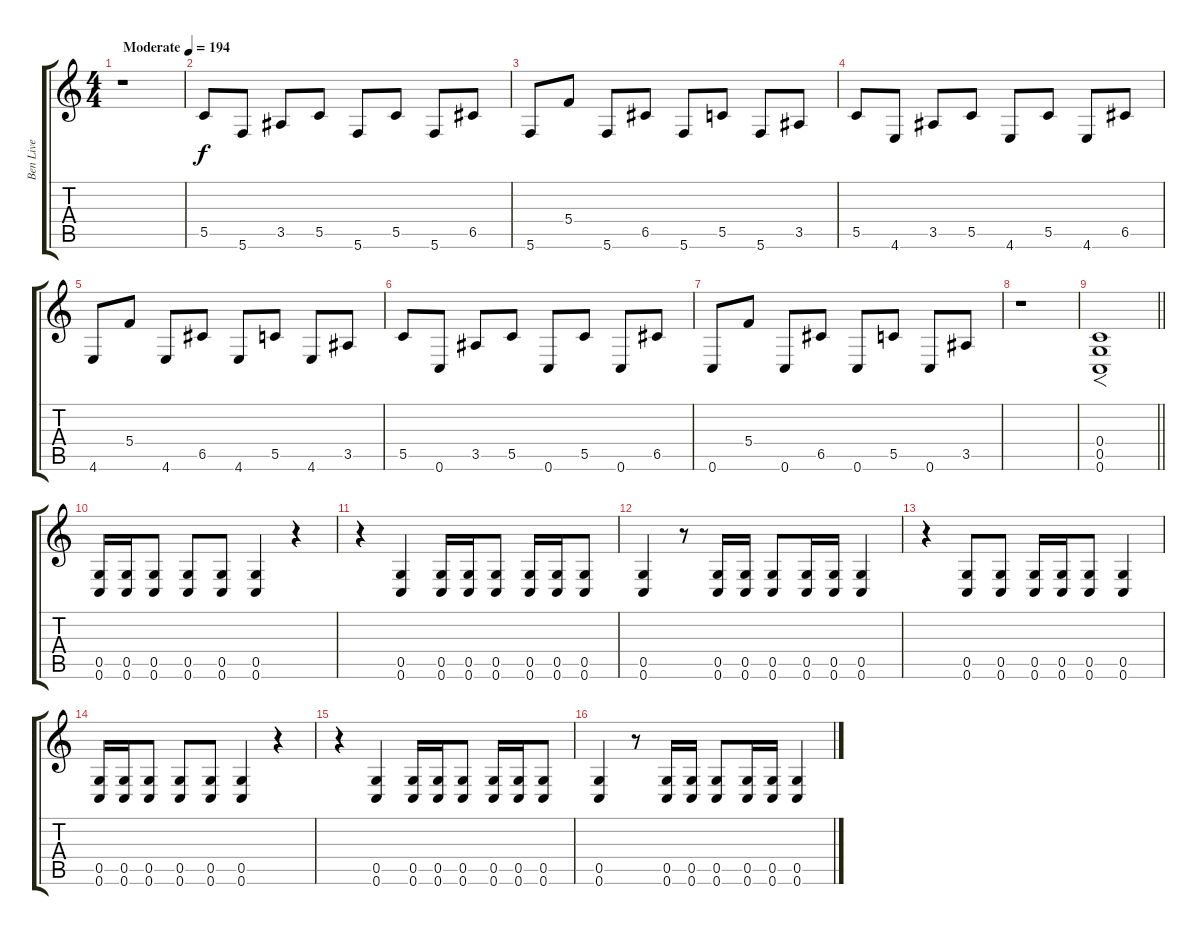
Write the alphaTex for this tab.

\track ("Ben Live" "Ben Live") {mute instrument distortionguitar}
\staff {score tabs}
\tuning (D4 A3 F3 C3 G2 C2) {hide}
\ts (4 4)
\tempo (194 "Moderate")
\clef g2
\ks c
r.1{dy f instrument distortionguitar} |
5.5.8 5.6.8 3.5.8 5.5.8 5.6.8 5.5.8 5.6.8 6.5.8 |
5.6.8 5.4.8 5.6.8 6.5.8 5.6.8 5.5.8 5.6.8 3.5.8 |
5.5.8 4.6.8 3.5.8 5.5.8 4.6.8 5.5.8 4.6.8 6.5.8 |
4.6.8 5.4.8 4.6.8 6.5.8 4.6.8 5.5.8 4.6.8 3.5.8 |
5.5.8 0.6.8 3.5.8 5.5.8 0.6.8 5.5.8 0.6.8 6.5.8 |
0.6.8 5.4.8 0.6.8 6.5.8 0.6.8 5.5.8 0.6.8 3.5.8 |
r.1 |
\barLineRight lightlight
(0.4 0.5 0.6).1{f} |
\section ("" "")
(0.5 0.6).16 (0.5 0.6).16 (0.5 0.6).8 (0.5 0.6).8 (0.5 0.6).8 (0.5 0.6).4 r.4 |
r.4 (0.5 0.6).4 (0.5 0.6).16 (0.5 0.6).16 (0.5 0.6).8 (0.5 0.6).16 (0.5 0.6).16 (0.5 0.6).8 |
(0.5 0.6).4 r.8 (0.5 0.6).16 (0.5 0.6).16 (0.5 0.6).8 (0.5 0.6).16 (0.5 0.6).16 (0.5 0.6).4 |
r.4 (0.5 0.6).8 (0.5 0.6).8 (0.5 0.6).16 (0.5 0.6).16 (0.5 0.6).8 (0.5 0.6).4 |
(0.5 0.6).16 (0.5 0.6).16 (0.5 0.6).8 (0.5 0.6).8 (0.5 0.6).8 (0.5 0.6).4 r.4 |
r.4 (0.5 0.6).4 (0.5 0.6).16 (0.5 0.6).16 (0.5 0.6).8 (0.5 0.6).16 (0.5 0.6).16 (0.5 0.6).8 |
(0.5 0.6).4 r.8 (0.5 0.6).16 (0.5 0.6).16 (0.5 0.6).8 (0.5 0.6).16 (0.5 0.6).16 (0.5 0.6).4
